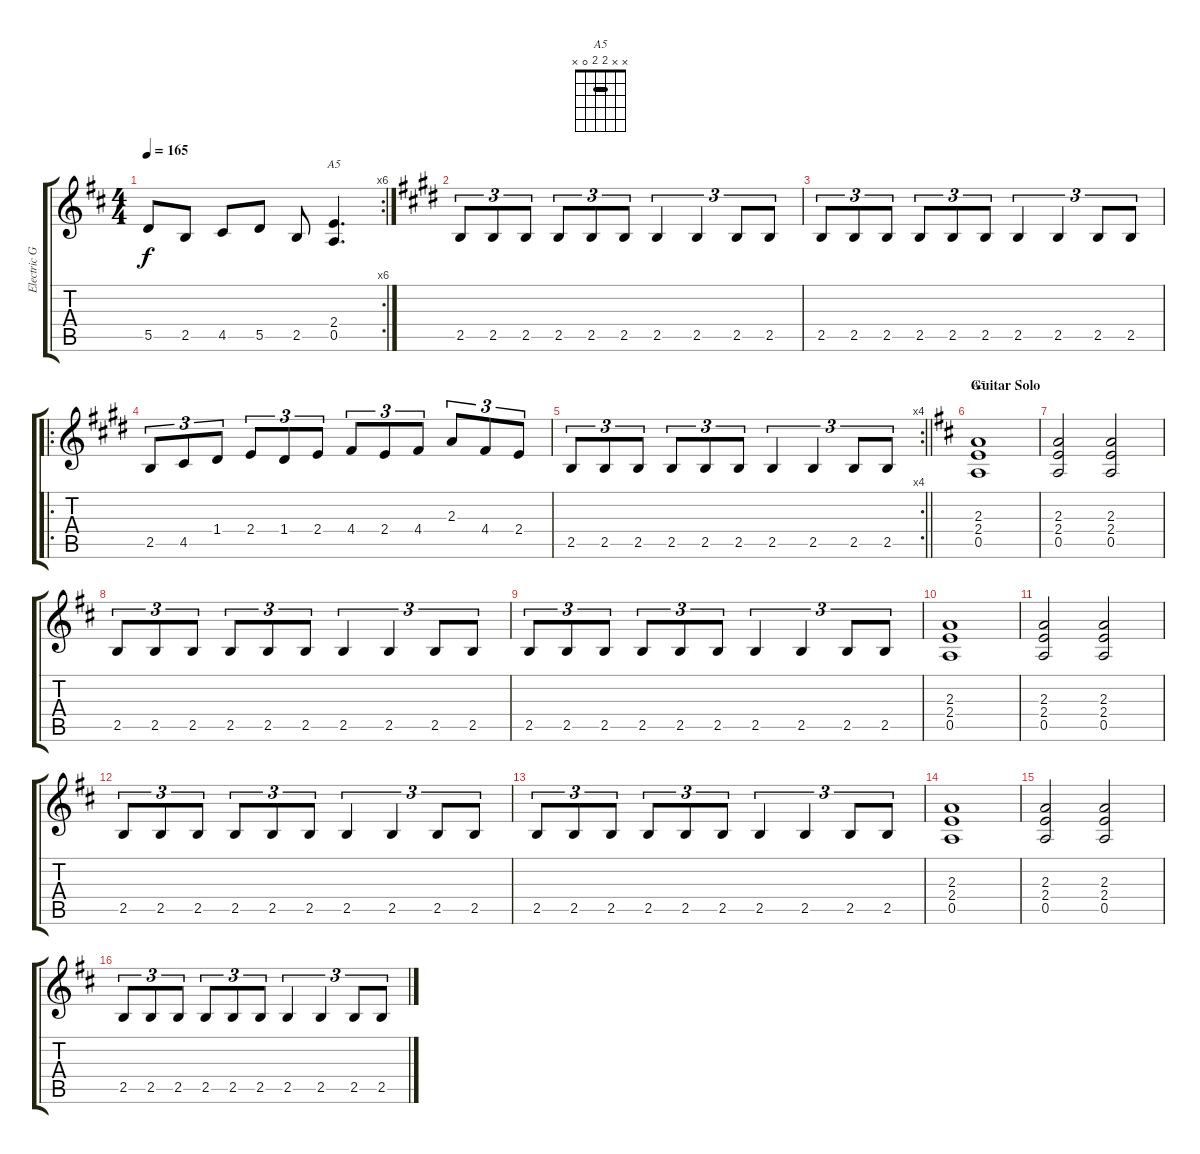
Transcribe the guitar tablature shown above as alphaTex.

\track ("Electric Guitar" "Electric G") {instrument distortionguitar}
\staff {score tabs}
\tuning (E4 B3 G3 D3 A2 E2) {hide}
\chord ("A5" x x x 2 0 x)
\chord ("A5" x x 2 2 0 x) {barre 2}
\rc 6
\ts (4 4)
\tempo 165
\clef g2
\ks d
5.5.8{dy f} 2.5.8 4.5.8 5.5.8 2.5.8 (2.4 0.5).4{d ch "A5"} |
\ks e
2.5.8{tu (3 2)} 2.5.8{tu (3 2)} 2.5.8{tu (3 2)} 2.5.8{tu (3 2)} 2.5.8{tu (3 2)} 2.5.8{tu (3 2)} 2.5.4{tu (3 2)} 2.5.4{tu (3 2)} 2.5.8{tu (3 2)} 2.5.8{tu (3 2)} |
2.5.8{tu (3 2)} 2.5.8{tu (3 2)} 2.5.8{tu (3 2)} 2.5.8{tu (3 2)} 2.5.8{tu (3 2)} 2.5.8{tu (3 2)} 2.5.4{tu (3 2)} 2.5.4{tu (3 2)} 2.5.8{tu (3 2)} 2.5.8{tu (3 2)} |
\ro
2.5.8{tu (3 2)} 4.5.8{tu (3 2)} 1.4.8{tu (3 2)} 2.4.8{tu (3 2)} 1.4.8{tu (3 2)} 2.4.8{tu (3 2)} 4.4.8{tu (3 2)} 2.4.8{tu (3 2)} 4.4.8{tu (3 2)} 2.3.8{tu (3 2)} 4.4.8{tu (3 2)} 2.4.8{tu (3 2)} |
\rc 4
\barLineRight lightlight
2.5.8{tu (3 2)} 2.5.8{tu (3 2)} 2.5.8{tu (3 2)} 2.5.8{tu (3 2)} 2.5.8{tu (3 2)} 2.5.8{tu (3 2)} 2.5.4{tu (3 2)} 2.5.4{tu (3 2)} 2.5.8{tu (3 2)} 2.5.8{tu (3 2)} |
\section ("" "Guitar Solo")
\ks d
(2.3 2.4 0.5).1{ch "A5"} |
(2.3 2.4 0.5).2 (2.3 2.4 0.5).2 |
2.5.8{tu (3 2)} 2.5.8{tu (3 2)} 2.5.8{tu (3 2)} 2.5.8{tu (3 2)} 2.5.8{tu (3 2)} 2.5.8{tu (3 2)} 2.5.4{tu (3 2)} 2.5.4{tu (3 2)} 2.5.8{tu (3 2)} 2.5.8{tu (3 2)} |
2.5.8{tu (3 2)} 2.5.8{tu (3 2)} 2.5.8{tu (3 2)} 2.5.8{tu (3 2)} 2.5.8{tu (3 2)} 2.5.8{tu (3 2)} 2.5.4{tu (3 2)} 2.5.4{tu (3 2)} 2.5.8{tu (3 2)} 2.5.8{tu (3 2)} |
(2.3 2.4 0.5).1 |
(2.3 2.4 0.5).2 (2.3 2.4 0.5).2 |
2.5.8{tu (3 2)} 2.5.8{tu (3 2)} 2.5.8{tu (3 2)} 2.5.8{tu (3 2)} 2.5.8{tu (3 2)} 2.5.8{tu (3 2)} 2.5.4{tu (3 2)} 2.5.4{tu (3 2)} 2.5.8{tu (3 2)} 2.5.8{tu (3 2)} |
2.5.8{tu (3 2)} 2.5.8{tu (3 2)} 2.5.8{tu (3 2)} 2.5.8{tu (3 2)} 2.5.8{tu (3 2)} 2.5.8{tu (3 2)} 2.5.4{tu (3 2)} 2.5.4{tu (3 2)} 2.5.8{tu (3 2)} 2.5.8{tu (3 2)} |
(2.3 2.4 0.5).1 |
(2.3 2.4 0.5).2 (2.3 2.4 0.5).2 |
2.5.8{tu (3 2)} 2.5.8{tu (3 2)} 2.5.8{tu (3 2)} 2.5.8{tu (3 2)} 2.5.8{tu (3 2)} 2.5.8{tu (3 2)} 2.5.4{tu (3 2)} 2.5.4{tu (3 2)} 2.5.8{tu (3 2)} 2.5.8{tu (3 2)}
